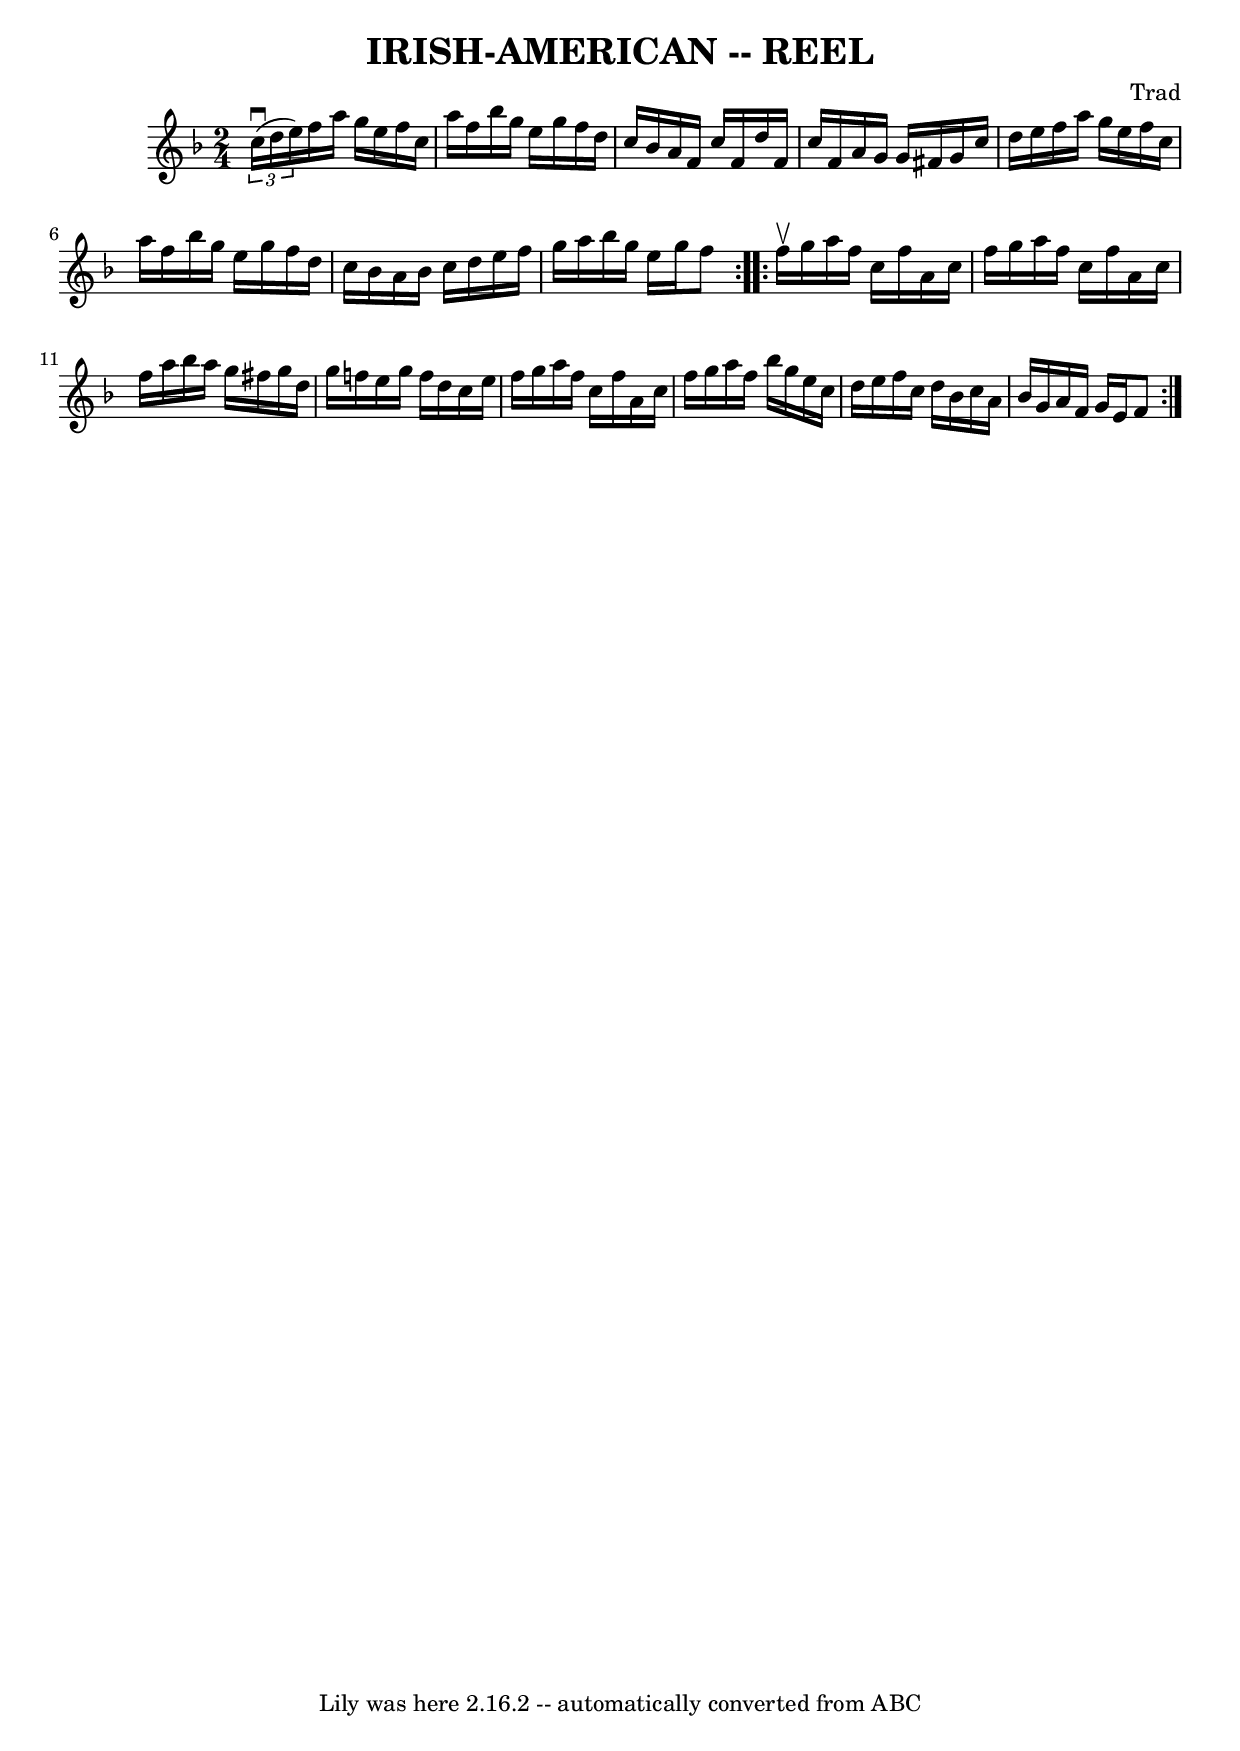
\version "2.16.2"
\include "Mammoth.ily"
\header {
  %% book = "Cole's 1000 Fiddle Tunes"
 composer = "Trad"
 crossRefNumber = "1"
 footnotes = ""
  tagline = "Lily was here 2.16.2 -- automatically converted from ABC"
  title = "IRISH-AMERICAN -- REEL"

}
voicedefault =  {



  \repeat volta 2 {

    \time 2/4 
    \key f \major
    \times 2/3 { c''16 (^\downbow d''16 e''16) 
 	       }        |
 f''16 a''16 g''16 e''16 f''16 c''16 a''16 f''16     |
 bes''16 g''16 e''16 g''16 f''16 d''16 c''16 bes'16     |
 a'16 f'16 c''16 f'16 d''16 f'16 c''16 f'16     |
 a'16 g'16 g'16 fis'16 g'16 c''16 d''16 e''16    |  |
 f''16 a''16 g''16 e''16 f''16 c''16 a''16 f''16     |
 bes''16 g''16 e''16 g''16 f''16 d''16 c''16 bes'16     |
 a'16 bes'16 c''16 d''16 e''16 f''16 g''16 a''16     |
 bes''16    
 g''16 e''16 g''16 f''8    
  }     
  \repeat volta 2 {
 f''16^\upbow g''16         |
 a''16 f''16 c''16 f''16 a'16 c''16 f''16 g''16     |
 a''16 f''16 c''16 f''16 a'16 c''16 f''16 a''16     |
 bes''16 a''16 g''16 fis''16 g''16 d''16 g''16 f''!16     |
 e''16 g''16 f''16 d''16 c''16 e''16 f''16 g''16    |  |
 a''16 f''16 c''16 f''16 a'16 c''16 f''16 g''16     |
 a''16 f''16 bes''16 g''16 e''16 c''16 d''16 e''16     |
 f''16 c''16 d''16 bes'16 c''16 a'16 bes'16 g'16     |
 a'16  
 f'16 g'16 e'16 f'8    
  }   

}

\score{
  <<

    \context Staff="default"
    {
      \voicedefault 
      
    }

  >>
  \layout {
    
  }
  \midi {
  }

}
